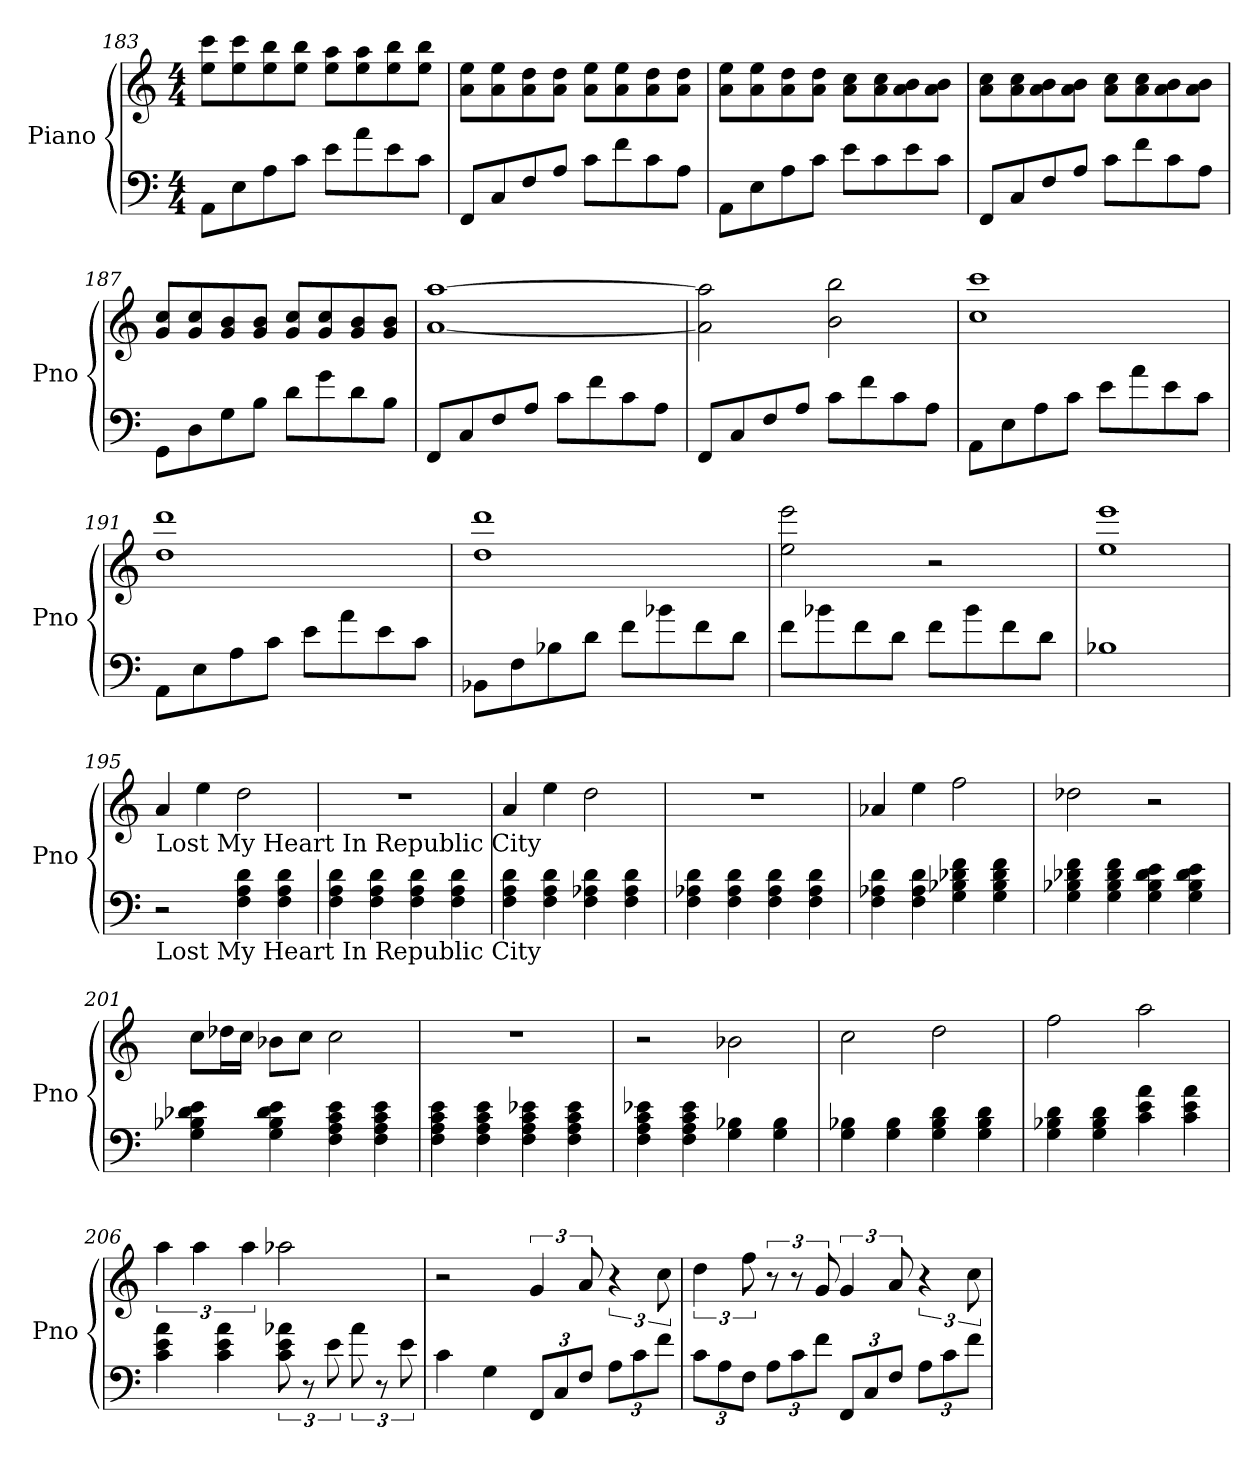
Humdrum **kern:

**kern	**kern
*part1	*part1
*staff2	*staff1
*I"Piano	*
*I'Pno	*
*clefF4	*clefG2
*k[]	*k[]
*C:	*C:
*M4/4	*M4/4
=183	=183
8AAL	8ee 8cccL
8E	8ee 8ccc
8A	8ee 8bb
8cJ	8ee 8bbJ
8eL	8ee 8aaL
8a	8ee 8aa
8e	8ee 8bb
8cJ	8ee 8bbJ
=184	=184
8FFL	8a 8eeL
8C	8a 8ee
8F	8a 8dd
8AJ	8a 8ddJ
8cL	8a 8eeL
8f	8a 8ee
8c	8a 8dd
8AJ	8a 8ddJ
=185	=185
8AAL	8a 8eeL
8E	8a 8ee
8A	8a 8dd
8cJ	8a 8ddJ
8eL	8a 8ccL
8c	8a 8cc
8e	8a 8b
8cJ	8a 8bJ
=186	=186
8FFL	8a 8ccL
8C	8a 8cc
8F	8a 8b
8AJ	8a 8bJ
8cL	8a 8ccL
8f	8a 8cc
8c	8a 8b
8AJ	8a 8bJ
=187	=187
8GGL	8g 8ccL
8D	8g 8cc
8G	8g 8b
8BJ	8g 8bJ
8dL	8g 8ccL
8g	8g 8cc
8d	8g 8b
8BJ	8g 8bJ
=188	=188
8FFL	[1a [1aa
8C	.
8F	.
8AJ	.
8cL	.
8f	.
8c	.
8AJ	.
=189	=189
8FFL	2a] 2aa]
8C	.
8F	.
8AJ	.
8cL	2b 2bb
8f	.
8c	.
8AJ	.
=190	=190
8AAL	1cc 1ccc
8E	.
8A	.
8cJ	.
8eL	.
8a	.
8e	.
8cJ	.
=191	=191
8AAL	1dd 1ddd
8E	.
8A	.
8cJ	.
8eL	.
8a	.
8e	.
8cJ	.
=192	=192
8BB-XL	1dd 1ddd
8F	.
8B-X	.
8dJ	.
8fL	.
8b-X	.
8f	.
8dJ	.
=193	=193
8fL	2ee 2eee
8b-X	.
8f	.
8dJ	.
8fL	2r
8b-	.
8f	.
8dJ	.
!!LO:LB:g=z
=194	=194
1B-X	1ee 1eee
=195	=195
*	*MM90
!	!LO:TX:b:t=Lost My Heart In Republic City
!LO:TX:b:t=Lost My Heart In Republic City	!
2r	4a
.	4ee
4F 4A 4d	2dd
4F 4A 4d	.
=196	=196
4F 4A 4d	1r
4F 4A 4d	.
4F 4A 4d	.
4F 4A 4d	.
=197	=197
4F 4A 4d	4a
4F 4A 4d	4ee
4F 4A-X 4d	2dd
4F 4A- 4d	.
=198	=198
4F 4A-X 4d	1r
4F 4A- 4d	.
4F 4A- 4d	.
4F 4A- 4d	.
=199	=199
4F 4A-X 4d	4a-X
4F 4A- 4d	4ee
4G 4B-X 4d-X 4f	2ff
4G 4B- 4d- 4f	.
=200	=200
4G 4B-X 4d-X 4f	2dd-X
4G 4B- 4d- 4f	.
4G 4B- 4d- 4e	2r
4G 4B- 4d- 4e	.
=201	=201
4G 4B-X 4d-X 4e	8ccL
.	16dd-X
.	16ccJ
4G 4B- 4d- 4e	8b-XL
.	8ccJ
4F 4A 4c 4e	2cc
4F 4A 4c 4e	.
=202	=202
4F 4A 4c 4e	1r
4F 4A 4c 4e	.
4F 4A 4c 4e-X	.
4F 4A 4c 4e-	.
=203	=203
4F 4A 4c 4e-X	2r
4F 4A 4c 4e-	.
4G 4B-X	2b-X
4G 4B-	.
=204	=204
4G 4B-X	2cc
4G 4B-	.
4G 4B- 4d	2dd
4G 4B- 4d	.
=205	=205
4G 4B-X 4d	2ff
4G 4B- 4d	.
4c 4e 4a	2aa
4c 4e 4a	.
=206	=206
4c 4e 4a	6aa
.	6aa
4c 4e 4a	.
.	6aa
12c 12e 12a-X	2aa-X
12r	.
12e	.
12a-	.
12r	.
12e	.
=207	=207
4c	2r
4G	.
12FFL	6g
12C	.
12FJ	12a
12AL	6r
12c	.
12fJ	12cc
=208	=208
12cL	6dd
12A	.
12FJ	12ff
12AL	12r
12c	12r
12fJ	12g
12FFL	6g
12C	.
12FJ	12a
12AL	6r
12c	.
12fJ	12cc
=	=
*-	*-
